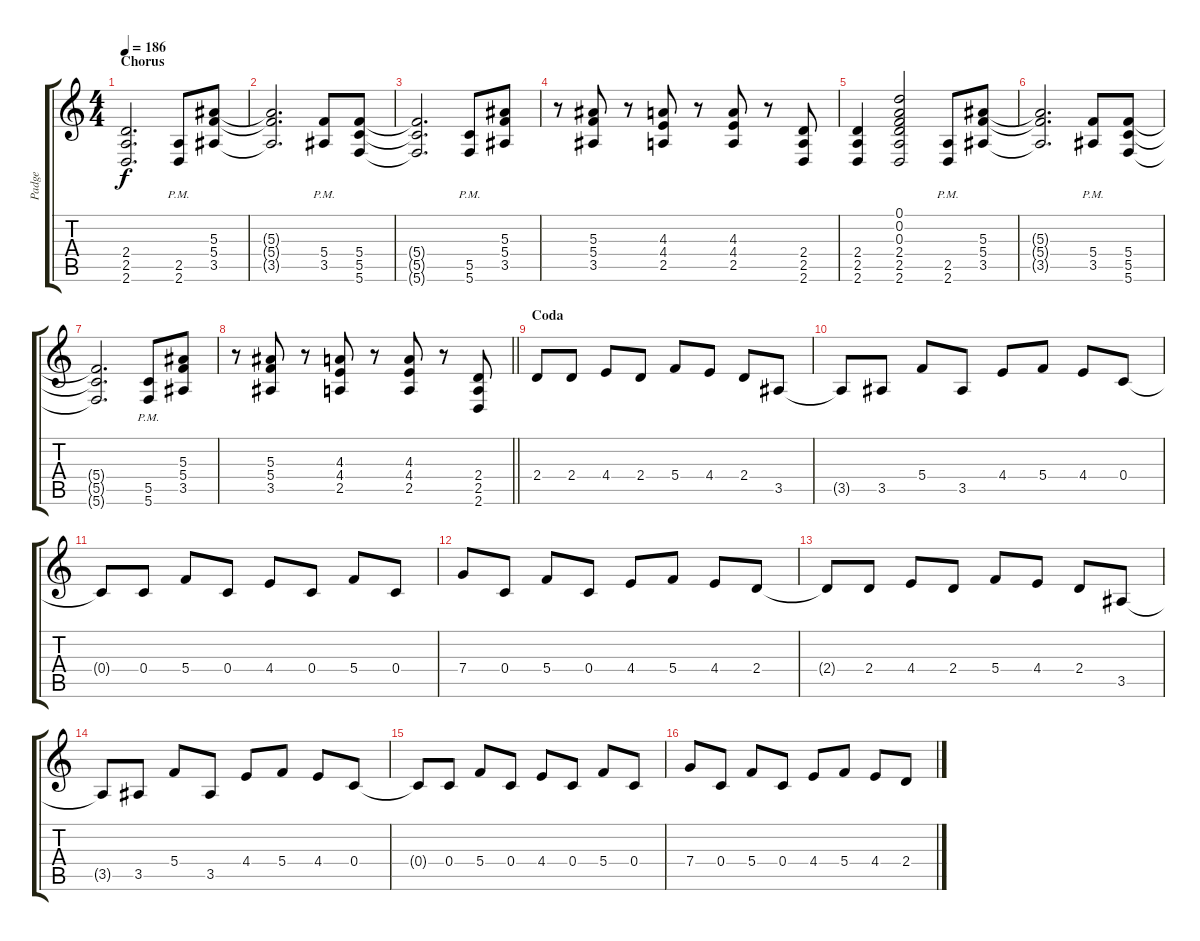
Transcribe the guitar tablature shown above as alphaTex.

\track ("Padge" "Padge") {instrument overdrivenguitar}
\staff {score tabs}
\tuning (D4 A3 F3 C3 G2 C2) {hide}
\ts (4 4)
\section ("" "Chorus")
\tempo 186
\clef g2
\ks c
(2.4 2.5 2.6).2{d dy f} (2.5{pm} 2.6{pm}).8 (5.3 5.4 3.5).8 |
(5.3{t} 5.4{t} 3.5{t}).2{d} (5.4{pm} 3.5{pm}).8 (5.4 5.5 5.6).8 |
(5.4{t} 5.5{t} 5.6{t}).2{d} (5.5{pm} 5.6{pm}).8 (5.3 5.4 3.5).8 |
r.8 (5.3 5.4 3.5).8 r.8 (4.3 4.4 2.5).8 r.8 (4.3 4.4 2.5).8 r.8 (2.4 2.5 2.6).8 |
(2.4 2.5 2.6).4 (0.1 0.2 0.3 2.4 2.5 2.6).2 (2.5{pm} 2.6{pm}).8 (5.3 5.4 3.5).8 |
(5.3{t} 5.4{t} 3.5{t}).2{d} (5.4{pm} 3.5{pm}).8 (5.4 5.5 5.6).8 |
(5.4{t} 5.5{t} 5.6{t}).2{d} (5.5{pm} 5.6{pm}).8 (5.3 5.4 3.5).8 |
\barLineRight lightlight
r.8 (5.3 5.4 3.5).8 r.8 (4.3 4.4 2.5).8 r.8 (4.3 4.4 2.5).8 r.8 (2.4 2.5 2.6).8 |
\section ("" "Coda")
2.4.8 2.4.8 4.4.8 2.4.8 5.4.8 4.4.8 2.4.8 3.5.8 |
3.5{t}.8 3.5.8 5.4.8 3.5.8 4.4.8 5.4.8 4.4.8 0.4.8 |
0.4{t}.8 0.4.8 5.4.8 0.4.8 4.4.8 0.4.8 5.4.8 0.4.8 |
7.4.8 0.4.8 5.4.8 0.4.8 4.4.8 5.4.8 4.4.8 2.4.8 |
2.4{t}.8 2.4.8 4.4.8 2.4.8 5.4.8 4.4.8 2.4.8 3.5.8 |
3.5{t}.8 3.5.8 5.4.8 3.5.8 4.4.8 5.4.8 4.4.8 0.4.8 |
0.4{t}.8 0.4.8 5.4.8 0.4.8 4.4.8 0.4.8 5.4.8 0.4.8 |
7.4.8 0.4.8 5.4.8 0.4.8 4.4.8 5.4.8 4.4.8 2.4.8
